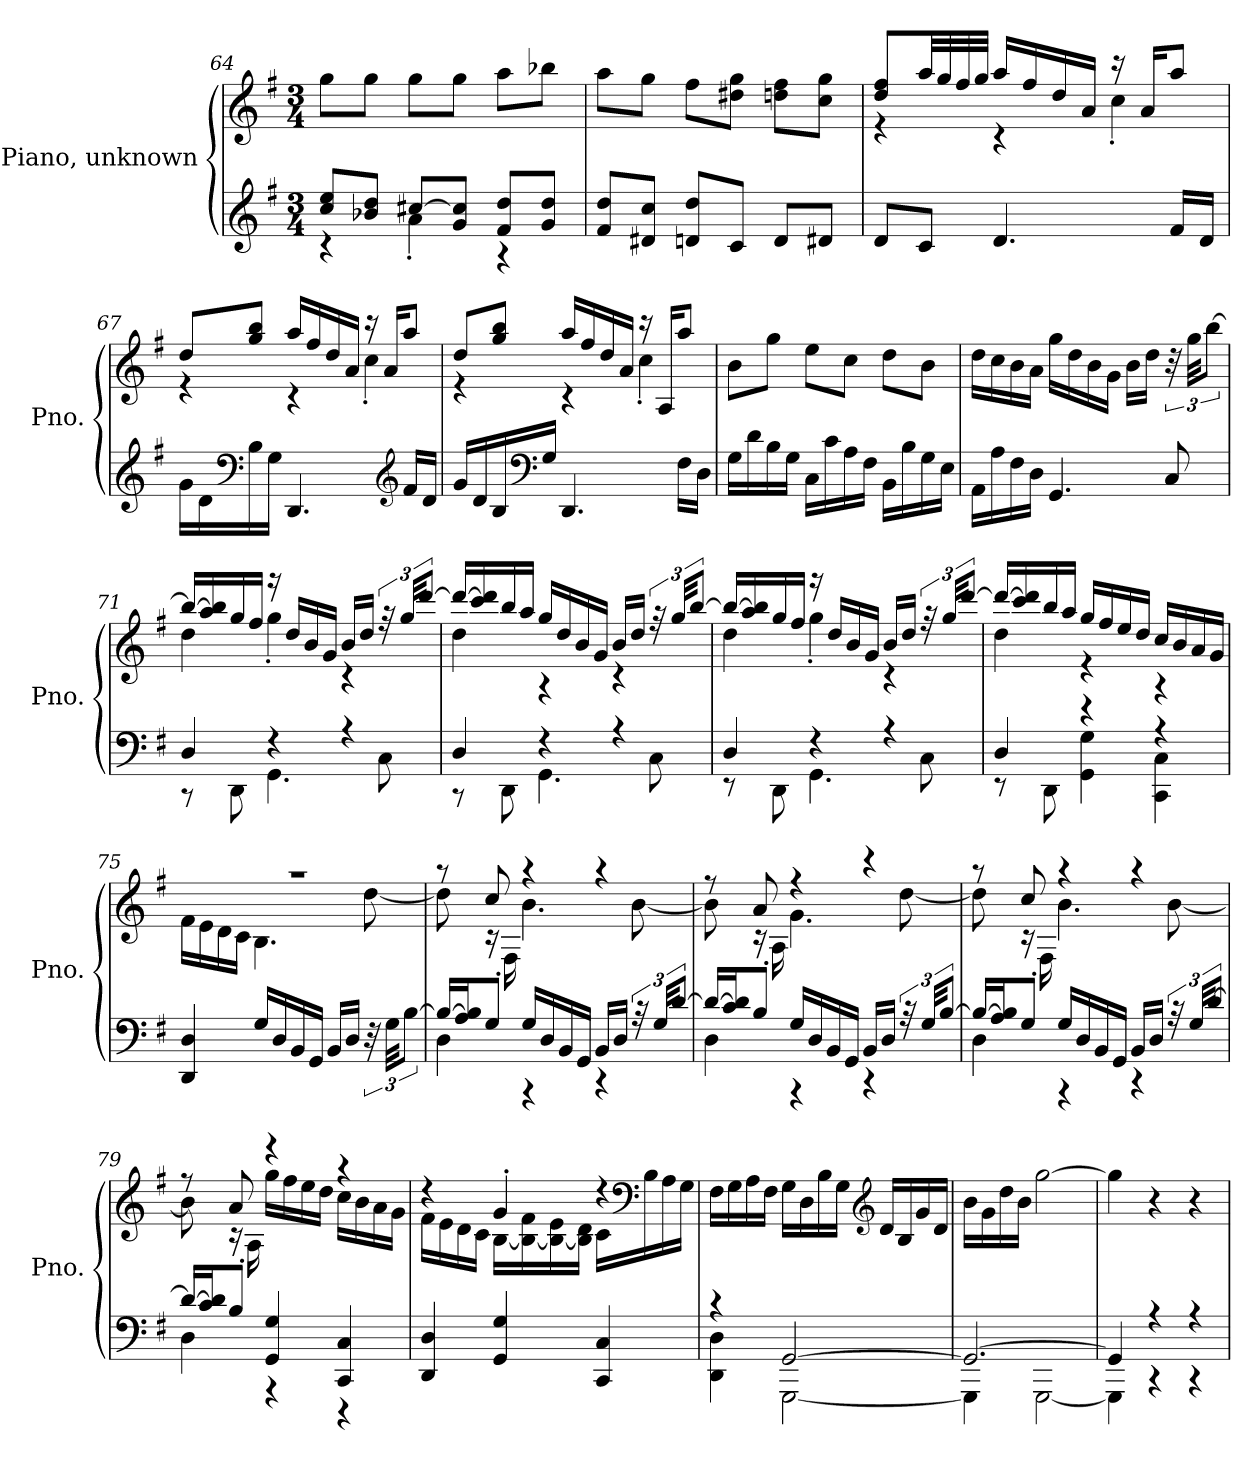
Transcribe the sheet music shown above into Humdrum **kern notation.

**kern	**kern
*part1	*part1
*staff2	*staff1
*I"Piano, unknown	*
*I'Pno.	*
*clefG2	*clefG2
*k[f#]	*k[f#]
*M3/4	*M3/4
=64	=64
*^	*
8cc/ 8ee/L	4r	8gg\L
8b-X/ 8dd/J	.	8gg\J
[8cc#X/L	4a'\	8gg\L
8g/ 8cc#/]J	.	8gg\J
8f#/ 8dd/L	4r	8aa\L
8g/ 8dd/J	.	8bb-X\J
*v	*v	*
=65	=65
8f#/ 8dd/L	8aa\L
8d#X/ 8cc/J	8gg\J
8dn/ 8dd/L	8ff#\L
8c/J	8dd#X\ 8gg\J
8d/L	8ddn\ 8ff#\L
8d#X/J	8cc\ 8gg\J
!!LO:LB:g=z
=66	=66
*	*^
8d/L	8dd/ 8ff#/L	4r
8c/J	32aa/LL	.
.	32gg/	.
.	32ff#/	.
.	32gg/JJJ	.
4.d/	16aa/LL	4r
.	16ff#/	.
.	16dd/	.
.	16a/JJ	.
.	16r	4cc'\
.	16a/KL	.
16f#/LL	8aa/J	.
16d/JJ	.	.
=67	=67	=67
16g\LL	8dd/L	4r
16d\	.	.
*clefF4	*	*
16B\	8gg/ 8bb/J	.
16G\JJ	.	.
4.DD/	16aa/LL	4r
.	16ff#/	.
.	16dd/	.
.	16a/JJ	.
.	16r	4cc'\
.	16a/KL	.
*clefG2	*	*
16f#/LL	8aa/J	.
16d/JJ	.	.
=68	=68	=68
16g/LL	8dd/L	4r
16d/	.	.
16B/	8gg/ 8bb/J	.
*clefF4	*	*
16G/JJ	.	.
4.DD/	16aa/LL	4r
.	16ff#/	.
.	16dd/	.
.	16a/JJ	.
.	16r	4cc'\
.	16A/KL	.
16F#\LL	8aa/J	.
16D\JJ	.	.
*	*v	*v
!!LO:LB:g=z
=69	=69
16G\LL	8b\L
16d\	.
16B\	8gg\J
16G\JJ	.
16C\LL	8ee\L
16c\	.
16A\	8cc\J
16F#\JJ	.
16BB\LL	8dd\L
16B\	.
16G\	8b\J
16E\JJ	.
=70	=70
16AA\LL	16dd\LL
16A\	16cc\
16F#\	16b\
16D\JJ	16a\JJ
4.GG/	16gg\LL
.	16dd\
.	16b\
.	16g\JJ
.	16b\LL
.	16dd\JJ
8C/	48r
.	48gg\KKL
.	[12bb\J
=71	=71
*^	*^
4D/	8r	16bb/LL_	4dd\
.	.	16aa/ 16bb/]	.
.	8DD\	16gg/	.
.	.	16ff#/JJ	.
4r	4.GG\	16r	4gg'\
.	.	16dd/LL	.
.	.	16b/	.
.	.	16g/JJ	.
4r	.	16b/LL	4r
.	.	16dd/JJ	.
.	8C\	48r	.
.	.	48gg/KKL	.
.	.	[12ddd/J	.
!!LO:LB:g=z	!!
=72	=72	=72	=72
4D/	8r	16ddd/LL_	4dd\
.	.	16ccc/ 16ddd/]	.
.	8DD\	16bb/	.
.	.	16aa/JJ	.
4r	4.GG\	16gg/LL	4r
.	.	16dd/	.
.	.	16b/	.
.	.	16g/JJ	.
4r	.	16b/LL	4r
.	.	16dd/JJ	.
.	8C\	48r	.
.	.	48gg/KKL	.
.	.	[12bb/J	.
=73	=73	=73	=73
4D/	8r	16bb/LL_	4dd\
.	.	16aa/ 16bb/]	.
.	8DD\	16gg/	.
.	.	16ff#/JJ	.
4r	4.GG\	16r	4gg'\
.	.	16dd/LL	.
.	.	16b/	.
.	.	16g/JJ	.
4r	.	16b/LL	4r
.	.	16dd/JJ	.
.	8C\	48r	.
.	.	48gg/KKL	.
.	.	[12ddd/J	.
=74	=74	=74	=74
4D/	8r	16ddd/LL_	4dd\
.	.	16ccc/ 16ddd/]	.
.	8DD\	16bb/	.
.	.	16aa/JJ	.
4r	4GG\ 4G\	16gg/LL	4r
.	.	16ff#/	.
.	.	16ee/	.
.	.	16dd/JJ	.
4r	4CC\ 4C\	16cc/LL	4r
.	.	16b/	.
.	.	16a/	.
.	.	16g/JJ	.
*v	*v	*	*
!!LO:PB:g=z	!!
=75	=75	=75
4DD/ 4D/	2.r	16f#\LL
.	.	16e\
.	.	16d\
.	.	16c\JJ
16G/LL	.	4.B\
16D/	.	.
16BB/	.	.
16GG/JJ	.	.
16BB/LL	.	.
16D/JJ	.	.
48r	.	[8dd\
48G\KKL	.	.
[12B\J	.	.
=76	=76	=76
*^	*	*
16B/LL_	4D\	8r	8dd\]
16A/ 16B/]J	.	.	.
8G'/J	.	8cc/	16r
.	.	.	16F#\
16G/LL	4r	4r	4.b\
16D/	.	.	.
16BB/	.	.	.
16GG/JJ	.	.	.
16BB/LL	4r	4r	.
16D/JJ	.	.	.
48r	.	.	[8b\
48G/KKL	.	.	.
[12d/J	.	.	.
=77	=77	=77	=77
16d/LL_	4D\	8r	8b\]
16c/ 16d/]J	.	.	.
8B'/J	.	8a/	16r
.	.	.	16A\
16G/LL	4r	4r	4.g\
16D/	.	.	.
16BB/	.	.	.
16GG/JJ	.	.	.
16BB/LL	4r	4r	.
16D/JJ	.	.	.
48r	.	.	[8dd\
48G/KKL	.	.	.
[12B/J	.	.	.
!!LO:LB:g=z	!!
=78	=78	=78	=78
16B/LL_	4D\	8r	8dd\]
16A/ 16B/]J	.	.	.
8G'/J	.	8cc/	16r
.	.	.	16F#\
16G/LL	4r	4r	4.b\
16D/	.	.	.
16BB/	.	.	.
16GG/JJ	.	.	.
16BB/LL	4r	4r	.
16D/JJ	.	.	.
48r	.	.	[8b\
48G/KKL	.	.	.
[12d/J	.	.	.
=79	=79	=79	=79
16d/LL_	4D\	8r	8b\]
16c/ 16d/]J	.	.	.
8B'/J	.	8a/	16r
.	.	.	16A\
4GG/ 4G/	4r	4r	16gg\LL
.	.	.	16ff#\
.	.	.	16ee\
.	.	.	16dd\JJ
4CC/ 4C/	4r	4r	16cc\LL
.	.	.	16b\
.	.	.	16a\
.	.	.	16g\JJ
*v	*v	*	*
=80	=80	=80
4DD/ 4D/	4r	16f#\LL
.	.	16e\
.	.	16d\
.	.	16c\JJ
4GG/ 4G/	4g'/	[16B\LL
.	.	16B\_ 16f#\
.	.	16B\_ 16e\
.	.	16B\] 16d\JJ
4CC/ 4C/	4r	16c\LL
*	*clefF4	*
.	.	16B\
.	.	16A\
.	.	16G\JJ
*	*v	*v
!!LO:LB:g=z
=81	=81
*^	*
4r	4DD\ 4D\	16F#\LL
.	.	16G\
.	.	16A\
.	.	16F#\JJ
[2GG/	[2GGG\	16G\LL
.	.	16D\
.	.	16B\
.	.	16G\JJ
*	*	*clefG2
.	.	16d/LL
.	.	16B/
.	.	16g/
.	.	16d/JJ
=82	=82	=82
2.GG/_	4GGG\]	16b\LL
.	.	16g\
.	.	16dd\
.	.	16b\JJ
.	[2GGG\	[2gg\
=83	=83	=83
4GG/]	4GGG\]	4gg\]
4r	4r	4r
4r	4r	4r
*v	*v	*
=	=
*-	*-
